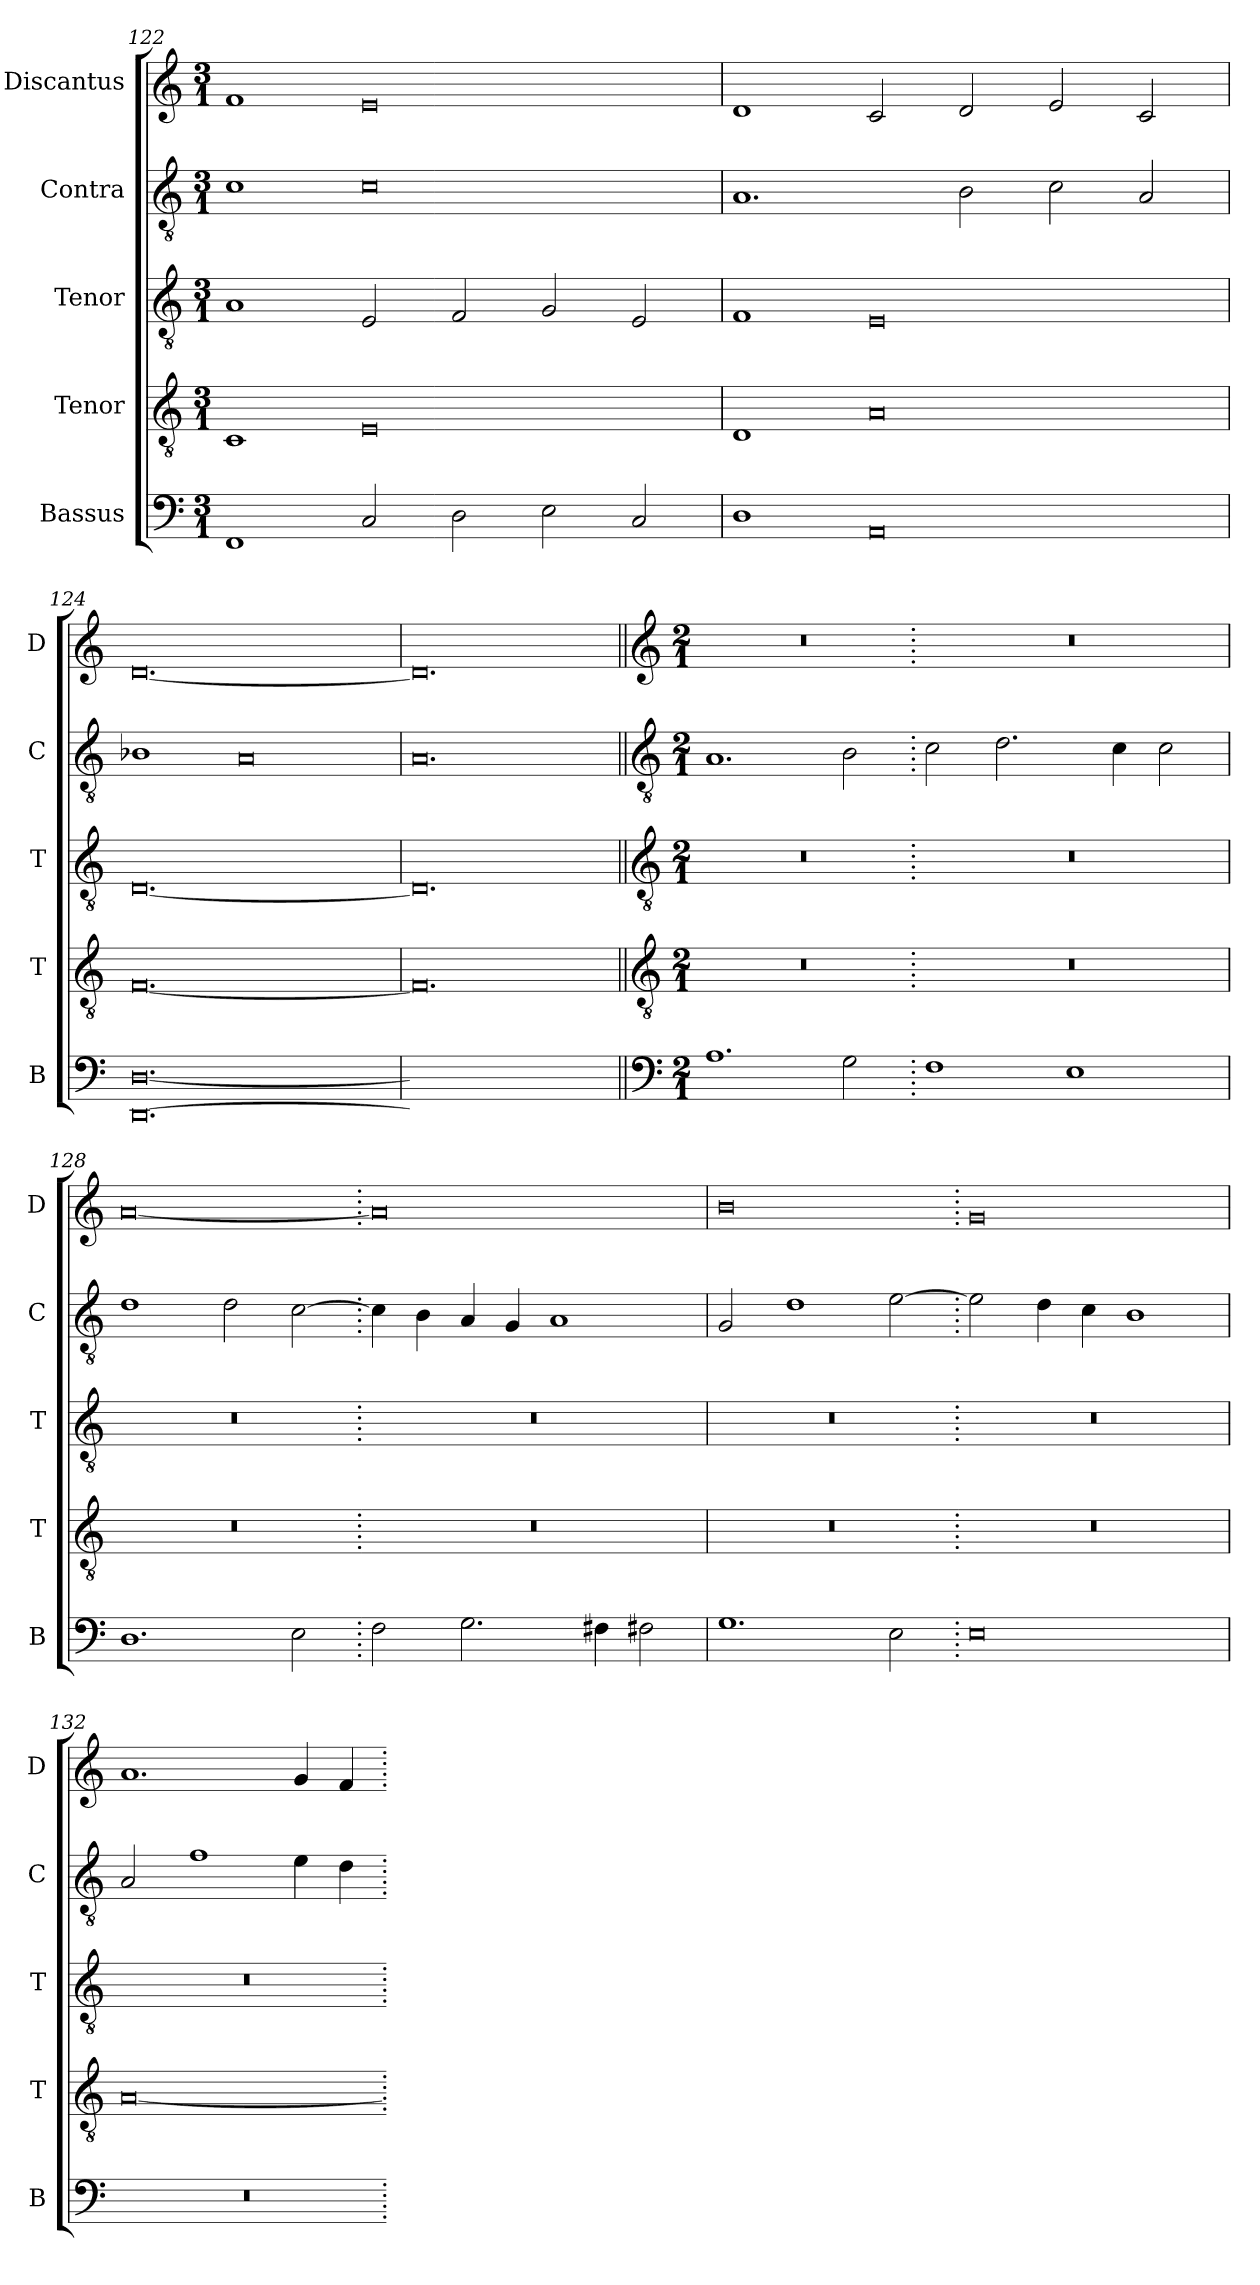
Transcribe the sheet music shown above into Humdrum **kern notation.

**kern	**kern	**kern	**kern	**kern
*part5	*part4	*part3	*part2	*part1
*staff5	*staff4	*staff3	*staff2	*staff1
*I"Bassus	*I"Tenor	*I"Tenor	*I"Contra	*I"Discantus
*I'B	*I'T	*I'T	*I'C	*I'D
*clefF4	*clefGv2	*clefGv2	*clefGv2	*clefG2
*k[]	*k[]	*k[]	*k[]	*k[]
*M3/1	*M3/1	*M3/1	*M3/1	*M3/1
=122	=122	=122	=122	=122
1FF	1C	1A	1c	1f
2C/	0E	2E/	0c	0e
2D\	.	2F/	.	.
2E\	.	2G/	.	.
2C/	.	2E/	.	.
=123	=123	=123	=123	=123
1D	1D	1F	1.A	1d
0AA	0A	0E	.	2c/
.	.	.	2B\	2d/
.	.	.	2c\	2e/
.	.	.	2A/	2c/
=124	=124	=124	=124	=124
*^	*	*	*	*
[0.DD\	[0.D/	[0.F	[0.D	1B-X	[0.d
.	.	.	.	0A	.
=125	=125	=125	=125	=125	=125
0.DD\yy]	0.D/yy]	0.F]	0.D]	0.A	0.d]
*v	*v	*	*	*	*
!!LO:LB:g=z
=126||	=126||	=126||	=126||	=126||
*clefF4	*clefGv2	*clefGv2	*clefGv2	*clefG2
*k[]	*k[]	*k[]	*k[]	*k[]
*M2/1	*M2/1	*M2/1	*M2/1	*M2/1
1.A	0r	0r	1.A	0r
2G\	.	.	2B\	.
=127.	=127.	=127.	=127.	=127.
1F	0r	0r	2c\	0r
.	.	.	2.d\	.
1E	.	.	.	.
.	.	.	4c\	.
.	.	.	2c\	.
=128	=128	=128	=128	=128
1.D	0r	0r	1d	[0a
.	.	.	2d\	.
2E\	.	.	[2c\	.
=129.	=129.	=129.	=129.	=129.
2F\	0r	0r	4c\]	0a]
.	.	.	4B\	.
2.G\	.	.	4A/	.
.	.	.	4G/	.
.	.	.	1A	.
4F#X\	.	.	.	.
2F#X\	.	.	.	.
=130	=130	=130	=130	=130
1.G	0r	0r	2G/	0b
.	.	.	1d	.
2E\	.	.	[2e\	.
=131.	=131.	=131.	=131.	=131.
0E	0r	0r	2e\]	0g
.	.	.	4d\	.
.	.	.	4c\	.
.	.	.	1B	.
=132	=132	=132	=132	=132
0r	[0A	0r	2A/	1.a
.	.	.	1f	.
.	.	.	4e\	4g/
.	.	.	4d\	4f/
=.	=.	=.	=.	=.
*-	*-	*-	*-	*-
